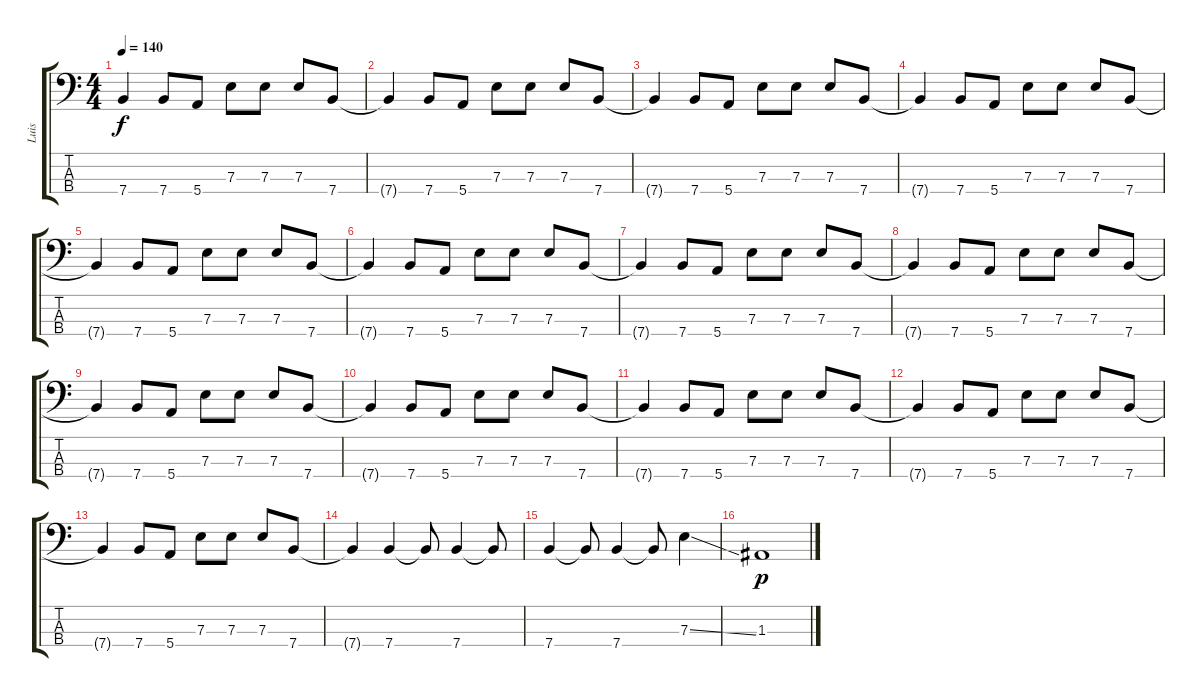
\track ("Luis" "Luis") {instrument electricbasspick}
\staff {score tabs}
\tuning (G2 D2 A1 E1) {hide}
\ts (4 4)
\tempo 140
\clef f4
\ks c
7.4{t}.4{dy f} 7.4.8 5.4.8 7.3.8 7.3.8 7.3.8 7.4.8 |
7.4{t}.4 7.4.8 5.4.8 7.3.8 7.3.8 7.3.8 7.4.8 |
7.4{t}.4 7.4.8 5.4.8 7.3.8 7.3.8 7.3.8 7.4.8 |
7.4{t}.4 7.4.8 5.4.8 7.3.8 7.3.8 7.3.8 7.4.8 |
7.4{t}.4 7.4.8 5.4.8 7.3.8 7.3.8 7.3.8 7.4.8 |
7.4{t}.4 7.4.8 5.4.8 7.3.8 7.3.8 7.3.8 7.4.8 |
7.4{t}.4 7.4.8 5.4.8 7.3.8 7.3.8 7.3.8 7.4.8 |
7.4{t}.4 7.4.8 5.4.8 7.3.8 7.3.8 7.3.8 7.4.8 |
7.4{t}.4 7.4.8 5.4.8 7.3.8 7.3.8 7.3.8 7.4.8 |
7.4{t}.4 7.4.8 5.4.8 7.3.8 7.3.8 7.3.8 7.4.8 |
7.4{t}.4 7.4.8 5.4.8 7.3.8 7.3.8 7.3.8 7.4.8 |
7.4{t}.4 7.4.8 5.4.8 7.3.8 7.3.8 7.3.8 7.4.8 |
7.4{t}.4 7.4.8 5.4.8 7.3.8 7.3.8 7.3.8 7.4.8 |
7.4{t}.4 7.4.4 7.4{t}.8 7.4.4 7.4{t}.8 |
7.4.4 7.4{t}.8 7.4.4 7.4{t}.8 7.3{ss}.4 |
1.3.1{dy p}
